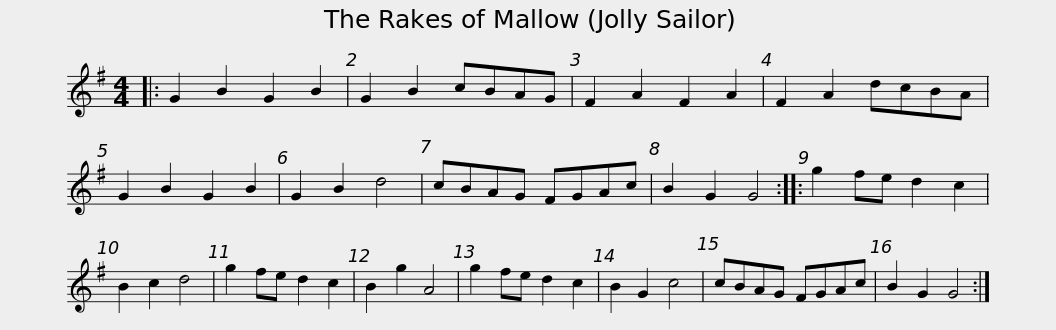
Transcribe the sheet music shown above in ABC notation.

X:1
L:1/8
M:4/4
I:linebreak $
K:G
V:1 treble
V:1
|: G2 B2 G2 B2 | G2 B2 cBAG | F2 A2 F2 A2 | F2 A2 dcBA | G2 B2 G2 B2 | %5
 G2 B2 d4 | cBAG FGAc | B2 G2 G4 ::$ g2 fe d2 c2 | B2 c2 d4 | %10
 g2 fe d2 c2 | B2 g2 A4 | g2 fe d2 c2 | B2 G2 c4 | cBAG FGAc | %15
 B2 G2 G4 :| %16
